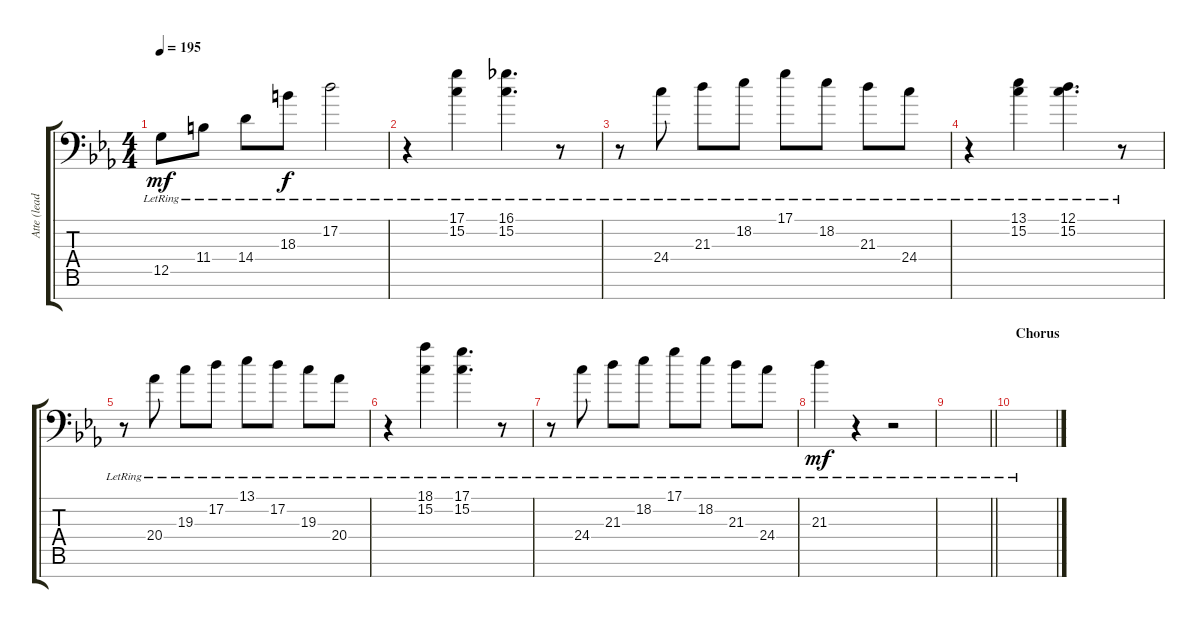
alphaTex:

\track ("Atte (lead/piano)" "Atte (lead") {instrument electricgrandpiano}
\staff {score tabs}
\tuning (D4 A3 F3 C3 G2 C2 C1) {hide}
\ts (4 4)
\tempo 195
\clef f4
\ks cminor
12.5{lr}.8{dy mf} 11.4{lr}.8 14.4{lr}.8 18.3{lr}.8{dy f} 17.2{lr}.2 |
r.4 (17.1{lr} 15.2{lr}).4 (16.1{lr} 15.2{lr}).4{d} r.8 |
r.8 24.4{lr}.8 21.3{lr}.8 18.2{lr}.8 17.1{lr}.8 18.2{lr}.8 21.3{lr}.8 24.4{lr}.8 |
r.4 (13.1{lr} 15.2{lr}).4 (12.1{lr} 15.2{lr}).4{d} r.8 |
r.8 20.4{lr}.8 19.3{lr}.8 17.2{lr}.8 13.1{lr}.8 17.2{lr}.8 19.3{lr}.8 20.4{lr}.8 |
r.4 (18.1{lr} 15.2{lr}).4 (17.1{lr} 15.2{lr}).4{d} r.8 |
r.8 24.4{lr}.8 21.3{lr}.8 18.2{lr}.8 17.1{lr}.8 18.2{lr}.8 21.3{lr}.8 24.4{lr}.8 |
21.3{lr}.4{dy mf} r.4 r.2 |
\barLineRight lightlight
|
\section ("" "Chorus")
